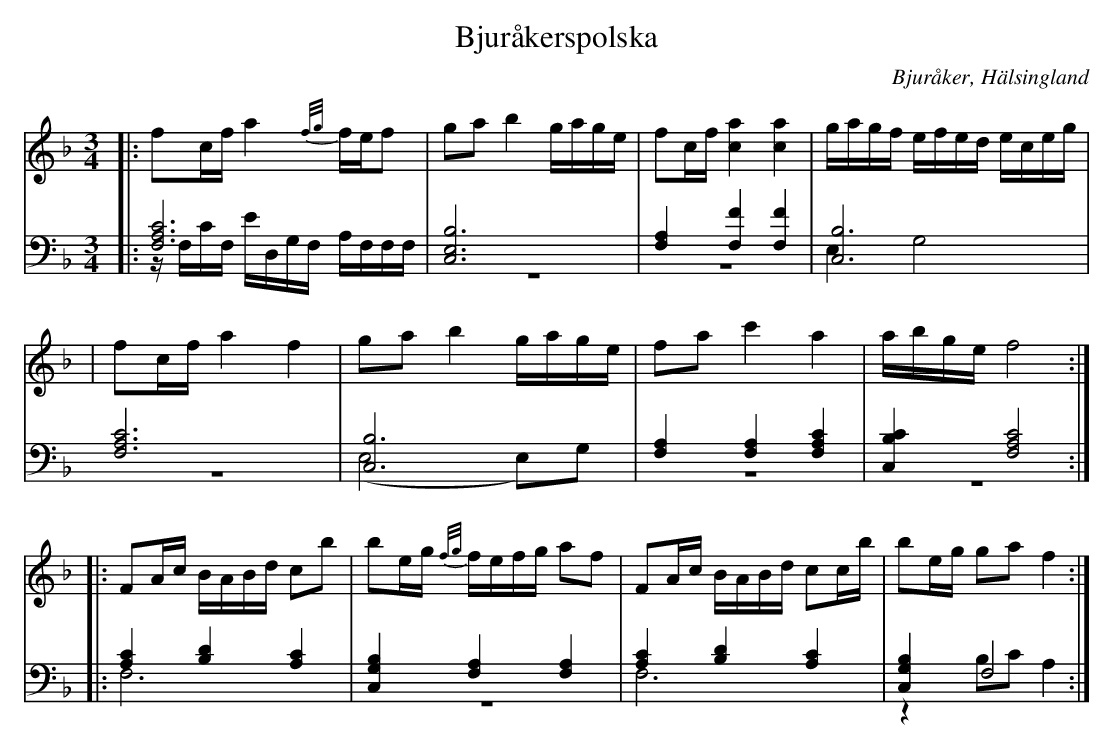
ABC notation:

X:1
T: Bjuråkerspolska
O: Bjuråker, Hälsingland
M: 3/4
L: 1/8
K: F
V:1
V:2
V:3 merge
V: 1
|:fc/f/ a2 {f/g/}f/e/f|ga b2 g/a/g/e/|fc/f/ [c2a2] [c2a2]|g/a/g/f/ e/f/e/d/ e/c/e/g/|
|fc/f/ a2 f2|ga b2 g/a/g/e/|fa c'2 a2| a/b/g/e/ f4:|
|:FA/c/ B/A/B/d/ cb|be/g/ {f/g/}f/e/f/g/ af|FA/c/ B/A/B/d/ cc/b/|be/g/ ga f2:|
V:2 clef=bass
|:[F,6A,6C6]|[C,6E,6B,6]|[F,2A,2] [F,2F2] [F,2F2]|[C,6B,6]|
[F,6A,6C6]|[C,6B,6]|[F,2A,2] [F,2A,2] [F,2A,2C2]|[C,2B,2C2] [F,4A,4C4]:|
 |:[A,2C2] [B,2D2] [A,2C2]|[C,2G,2B,2] [F,2A,2] [F,2A,2]|[A,2C2] [B,2D2] [A,2C2]|[C,2G,2B,2] F,4 :|
V:3 clef=bass
 |:z/F,/C/F,/ E/D,/G,/F,/ A,/F,/F,/F,/|z6|z6|E,2 G,4|
 |z6|(E,4 E,)G,|z6|z6:|
|:F,6|z6|F,6|z2 B,C A,2:|
